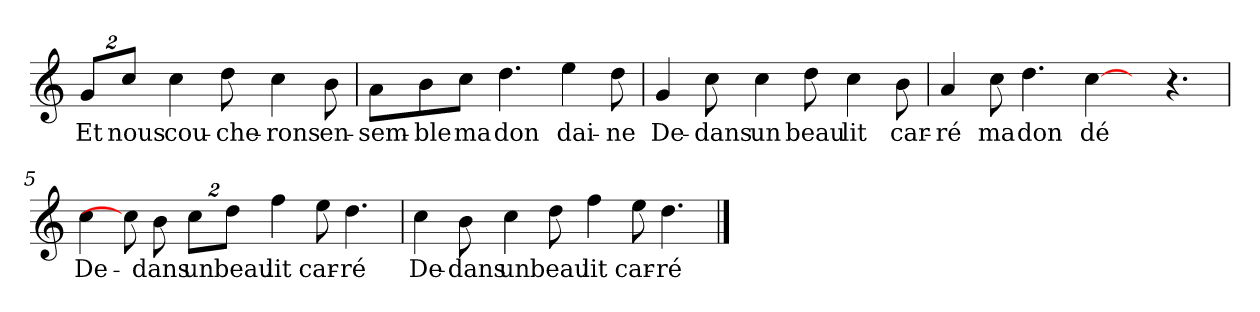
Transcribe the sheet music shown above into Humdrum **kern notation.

**kern	**text
*part1	*part1
*staff1	*staff1
*clefG2	*
*k[]	*
*C:	*
=1	=1
!	!LO:LY:b
16%3g/L	Et
!	!LO:LY:b
16%3cc/J	nous
!	!LO:LY:b
4cc\	cou-
!	!LO:LY:b
8dd\	-che-
!	!LO:LY:b
4cc\	-rons
!	!LO:LY:b
8b\	en-
=2	=2
!	!LO:LY:b
8a\L	-sem-
!	!LO:LY:b
8b\	-ble
!	!LO:LY:b
8cc\J	ma
!	!LO:LY:b
4.dd\	don
!	!LO:LY:b
4ee\	dai-
!	!LO:LY:b
8dd\	-ne
=3	=3
!	!LO:LY:b
4g/	De-
!	!LO:LY:b
8cc\	-dans
!	!LO:LY:b
4cc\	un
!	!LO:LY:b
8dd\	beau
!	!LO:LY:b
4cc\	lit
!	!LO:LY:b
8b\	car-
=4	=4
!	!LO:LY:b
4a/	-ré
!	!LO:LY:b
8cc\	ma
!	!LO:LY:b
4.dd\	don
!	!LO:LY:b
[4cc\	dé
8ryy	.
4.r	.
!!LO:LB:g=z
=5	=5
!	!LO:LY:b
4cc\	De-
8cc\]	.
!	!LO:LY:b
8b\	-dans
!	!LO:LY:b
16%3cc\L	un
!	!LO:LY:b
16%3dd\J	beau
!	!LO:LY:b
4ff\	lit
!	!LO:LY:b
8ee\	car-
!	!LO:LY:b
4.dd\	-ré
=6	=6
!	!LO:LY:b
4cc\	De-
!	!LO:LY:b
8b\	-dans
!	!LO:LY:b
4cc\	un
!	!LO:LY:b
8dd\	beau
!	!LO:LY:b
4ff\	lit
!	!LO:LY:b
8ee\	car-
!	!LO:LY:b
4.dd\	-ré
==	==
*-	*-
